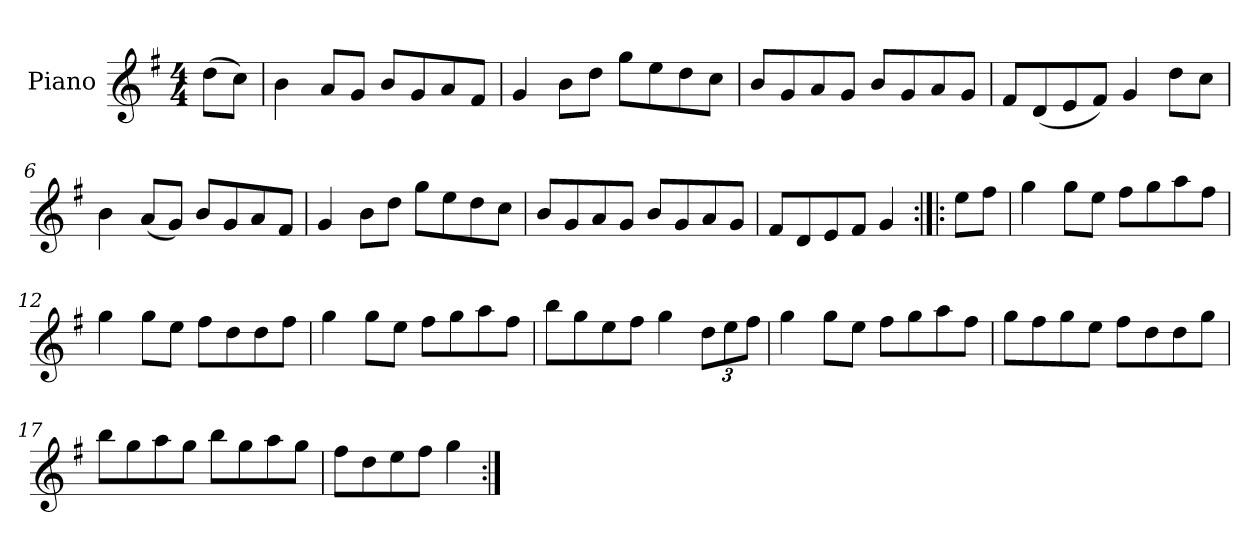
**kern
*part1
*staff1
*I"Piano
*I'Pno
*clefG2
*k[f#]
*G:
*M4/4
=1
(8dd\L
8cc\J)
=2
4b\
8a/L
8g/J
8b/L
8g/
8a/
8f#/J
=3
4g/
8b\L
8dd\J
8gg\L
8ee\
8dd\
8cc\J
=4
8b/L
8g/
8a/
8g/J
8b/L
8g/
8a/
8g/J
=5
8f#/L
(8d/
8e/
8f#/J)
4g/
8dd\L
8cc\J
!!LO:LB:g=z
=6
4b\
(8a/L
8g/J)
8b/L
8g/
8a/
8f#/J
=7
4g/
8b\L
8dd\J
8gg\L
8ee\
8dd\
8cc\J
=8
8b/L
8g/
8a/
8g/J
8b/L
8g/
8a/
8g/J
=9
8f#/L
8d/
8e/
8f#/J
4g/
=10:|!|:
8ee\L
8ff#\J
!!LO:LB:g=z
=11
4gg\
8gg\L
8ee\J
8ff#\L
8gg\
8aa\
8ff#\J
=12
4gg\
8gg\L
8ee\J
8ff#\L
8dd\
8dd\
8ff#\J
=13
4gg\
8gg\L
8ee\J
8ff#\L
8gg\
8aa\
8ff#\J
=14
8bb\L
8gg\
8ee\
8ff#\J
4gg\
12dd\L
12ee\
12ff#\J
!!LO:LB:g=z
=15
4gg\
8gg\L
8ee\J
8ff#\L
8gg\
8aa\
8ff#\J
=16
8gg\L
8ff#\
8gg\
8ee\J
8ff#\L
8dd\
8dd\
8gg\J
=17
8bb\L
8gg\
8aa\
8gg\J
8bb\L
8gg\
8aa\
8gg\J
=18
8ff#\L
8dd\
8ee\
8ff#\J
4gg\
=:|!
*-
